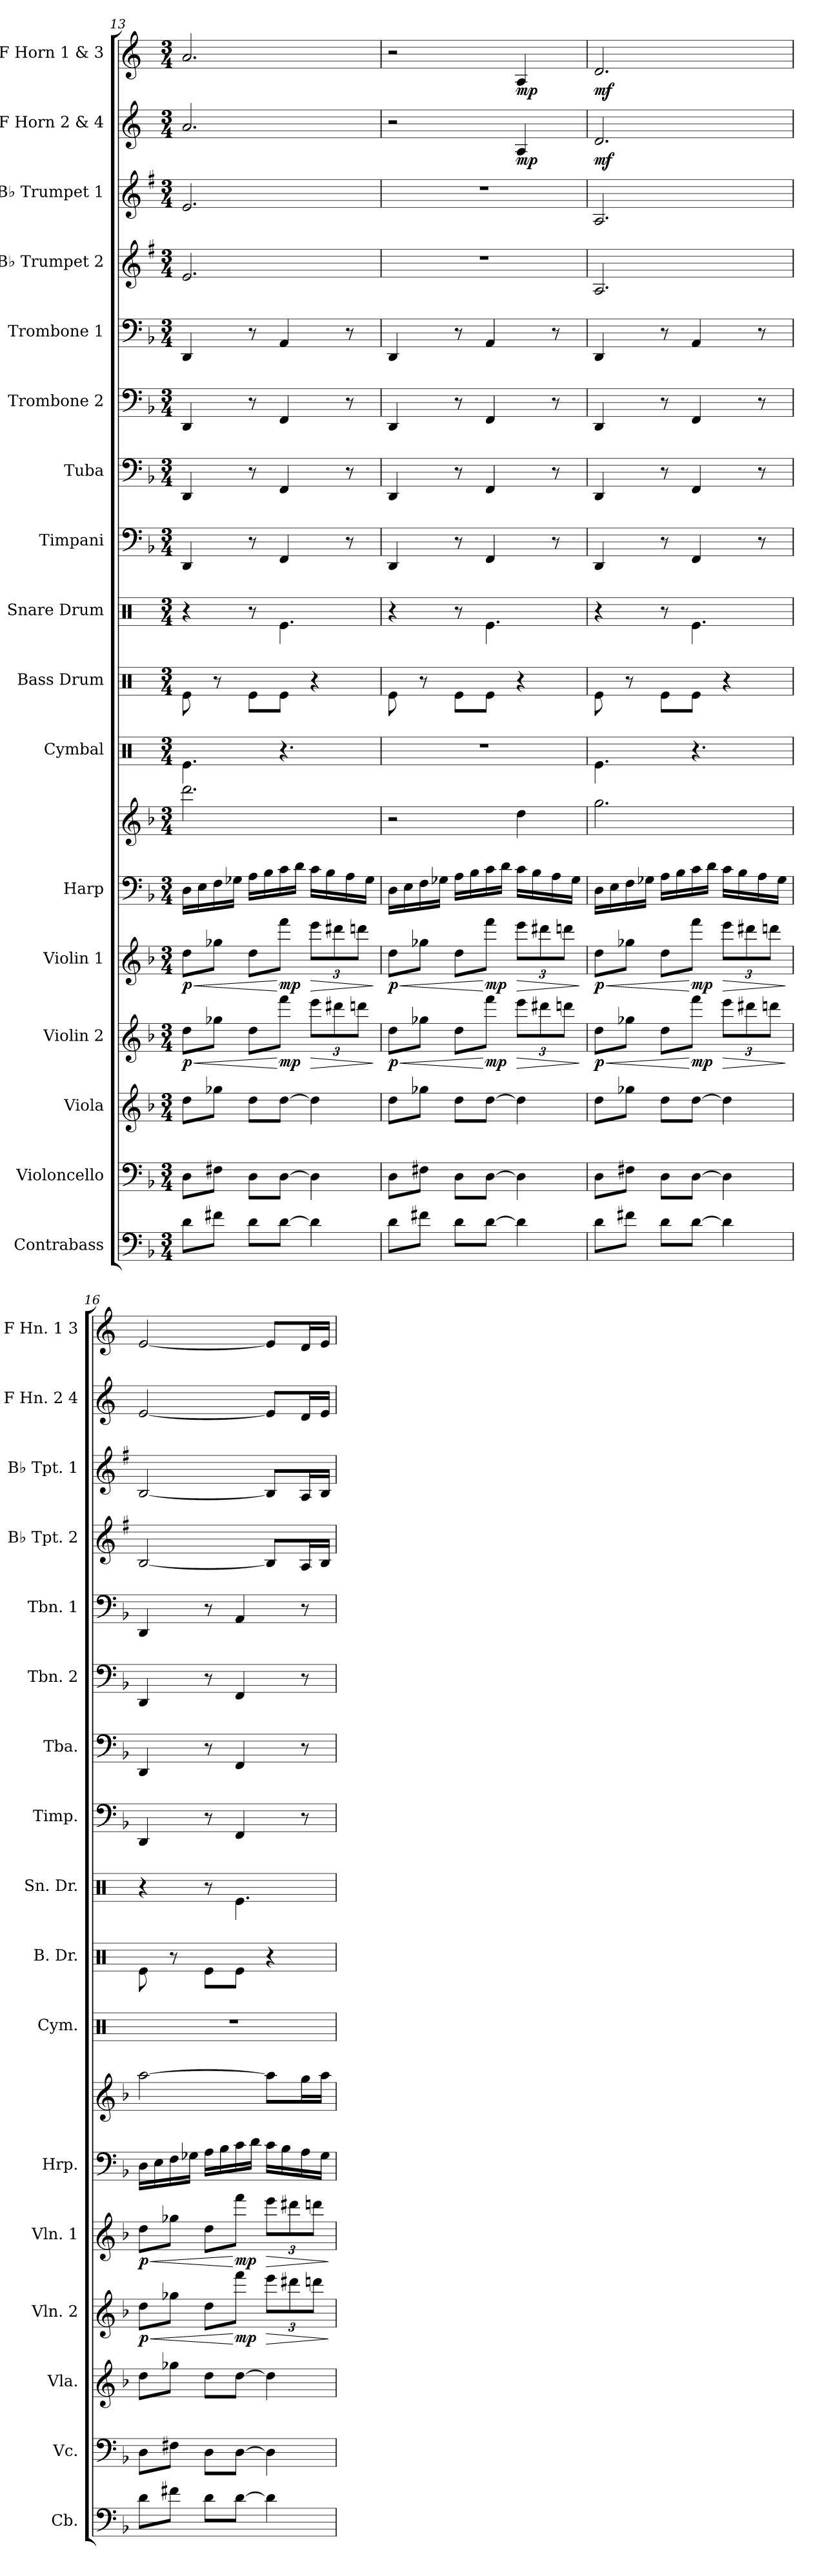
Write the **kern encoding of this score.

**kern	**kern	**kern	**kern	**dynam	**kern	**dynam	**kern	**kern	**kern	**kern	**kern	**kern	**kern	**kern	**kern	**kern	**kern	**kern	**dynam	**kern	**dynam
*part17	*part16	*part15	*part14	*part14	*part13	*part13	*part12	*part12	*part11	*part10	*part9	*part8	*part7	*part6	*part5	*part4	*part3	*part2	*part2	*part1	*part1
*staff18	*staff17	*staff16	*staff15	*staff15	*staff14	*staff14	*staff13	*staff12	*staff11	*staff10	*staff9	*staff8	*staff7	*staff6	*staff5	*staff4	*staff3	*staff2	*staff2	*staff1	*staff1
*I"Contrabass	*I"Violoncello	*I"Viola	*I"Violin 2	*	*I"Violin 1	*	*I"Harp	*	*I"Cymbal	*I"Bass Drum	*I"Snare Drum	*I"Timpani	*I"Tuba	*I"Trombone 2	*I"Trombone 1	*I"B♭ Trumpet 2	*I"B♭ Trumpet 1	*I"F Horn 2 &amp; 4	*	*I"F Horn 1 &amp; 3	*
*I'Cb.	*I'Vc.	*I'Vla.	*I'Vln. 2	*	*I'Vln. 1	*	*I'Hrp.	*	*I'Cym.	*I'B. Dr.	*I'Sn. Dr.	*I'Timp.	*I'Tba.	*I'Tbn. 2	*I'Tbn. 1	*I'B♭ Tpt. 2	*I'B♭ Tpt. 1	*I'F Hn. 2 4	*	*I'F Hn. 1 3	*
!!LO:PB:g=z
*clefF4	*clefF4	*clefG2	*clefG2	*	*clefG2	*	*clefF4	*clefG2	*clefX	*clefX	*clefX	*clefF4	*clefF4	*clefF4	*clefF4	*clefG2	*clefG2	*clefG2	*	*clefG2	*
*ITrd7c12	*	*	*	*	*	*	*	*	*	*	*	*	*	*	*	*ITrd1c2	*ITrd1c2	*ITrd4c7	*	*ITrd4c7	*
*k[b-]	*k[b-]	*k[b-]	*k[b-]	*	*k[b-]	*	*k[b-]	*k[b-]	*k[]	*k[]	*k[]	*k[b-]	*k[b-]	*k[b-]	*k[b-]	*k[b-]	*k[b-]	*k[b-]	*	*k[b-]	*
*M3/4	*M3/4	*M3/4	*M3/4	*	*M3/4	*	*M3/4	*M3/4	*M3/4	*M3/4	*M3/4	*M3/4	*M3/4	*M3/4	*M3/4	*M3/4	*M3/4	*M3/4	*	*M3/4	*
=13	=13	=13	=13	=13	=13	=13	=13	=13	=13	=13	=13	=13	=13	=13	=13	=13	=13	=13	=13	=13	=13
!	!	!	!	!LO:HP:b	!	!LO:HP:b	!	!	!	!	!	!	!	!	!	!	!	!	!	!	!
!	!	!	!	!LO:DY:n=1:b	!	!LO:DY:n=1:b	!	!	!	!	!	!	!	!	!	!	!	!	!	!	!
8D\L	8D\L	8dd\L	8dd\L	< p	8dd\L	< p	16D\LL	2.ddd\	4.Re\	8Re\	4r	4DD/	4DD/	4DD/	4DD/	2.d/	2.d/	2.d/	.	2.d/	.
.	.	.	.	.	.	.	16E\	.	.	.	.	.	.	.	.	.	.	.	.	.	.
8F#X\J	8F#X\J	8gg-X\J	8gg-X\J	.	8gg-X\J	.	16F\	.	.	8r	.	.	.	.	.	.	.	.	.	.	.
.	.	.	.	.	.	.	16G-X\JJ	.	.	.	.	.	.	.	.	.	.	.	.	.	.
8D\L	8D\L	8dd\L	8dd\L	.	8dd\L	.	16A\LL	.	.	8Re\L	8r	8r	8r	8r	8r	.	.	.	.	.	.
.	.	.	.	.	.	.	16B-\	.	.	.	.	.	.	.	.	.	.	.	.	.	.
!	!	!	!	!LO:DY:n=2:b	!	!LO:DY:n=2:b	!	!	!	!	!	!	!	!	!	!	!	!	!	!	!
[8D\J	[8D\J	[8dd\J	8fff\J	[ mp	8fff\J	[ mp	16c\	.	4.r	8Re\J	4.Re\	4FF/	4FF/	4FF/	4AA/	.	.	.	.	.	.
.	.	.	.	.	.	.	16d\JJ	.	.	.	.	.	.	.	.	.	.	.	.	.	.
*	*	*	*Xbrackettup	*	*	*	*	*	*	*	*	*	*	*	*	*	*	*	*	*	*
!	!	!	!	!LO:HP:b	!	!	!	!	!	!	!	!	!	!	!	!	!	!	!	!	!
*	*	*	*	*	*Xbrackettup	*	*	*	*	*	*	*	*	*	*	*	*	*	*	*	*
!	!	!	!	!	!	!LO:HP:b	!	!	!	!	!	!	!	!	!	!	!	!	!	!	!
4D\]	4D\]	4dd\]	12eee\L	>	12eee\L	>	16c\LL	.	.	4r	.	.	.	.	.	.	.	.	.	.	.
.	.	.	.	.	.	.	16B-\	.	.	.	.	.	.	.	.	.	.	.	.	.	.
.	.	.	12ddd#X\	.	12ddd#X\	.	.	.	.	.	.	.	.	.	.	.	.	.	.	.	.
.	.	.	.	.	.	.	16A\	.	.	.	.	8r	8r	8r	8r	.	.	.	.	.	.
.	.	.	12dddn\J	.	12dddn\J	.	.	.	.	.	.	.	.	.	.	.	.	.	.	.	.
.	.	.	.	.	.	.	16G-\JJ	.	.	.	.	.	.	.	.	.	.	.	.	.	.
.	.	.	.	]	.	]	.	.	.	.	.	.	.	.	.	.	.	.	.	.	.
=14	=14	=14	=14	=14	=14	=14	=14	=14	=14	=14	=14	=14	=14	=14	=14	=14	=14	=14	=14	=14	=14
!	!	!	!	!LO:HP:b	!	!LO:HP:b	!	!	!	!	!	!	!	!	!	!	!	!	!	!	!
!	!	!	!	!LO:DY:n=1:b	!	!LO:DY:n=1:b	!	!	!	!	!	!	!	!	!	!	!	!	!	!	!
8D\L	8D\L	8dd\L	8dd\L	< p	8dd\L	< p	16D\LL	2r	2.r	8Re\	4r	4DD/	4DD/	4DD/	4DD/	2.r	2.r	2r	.	2r	.
.	.	.	.	.	.	.	16E\	.	.	.	.	.	.	.	.	.	.	.	.	.	.
8F#X\J	8F#X\J	8gg-X\J	8gg-X\J	.	8gg-X\J	.	16F\	.	.	8r	.	.	.	.	.	.	.	.	.	.	.
.	.	.	.	.	.	.	16G-X\JJ	.	.	.	.	.	.	.	.	.	.	.	.	.	.
8D\L	8D\L	8dd\L	8dd\L	.	8dd\L	.	16A\LL	.	.	8Re\L	8r	8r	8r	8r	8r	.	.	.	.	.	.
.	.	.	.	.	.	.	16B-\	.	.	.	.	.	.	.	.	.	.	.	.	.	.
!	!	!	!	!LO:DY:n=2:b	!	!LO:DY:n=2:b	!	!	!	!	!	!	!	!	!	!	!	!	!	!	!
[8D\J	[8D\J	[8dd\J	8fff\J	[ mp	8fff\J	[ mp	16c\	.	.	8Re\J	4.Re\	4FF/	4FF/	4FF/	4AA/	.	.	.	.	.	.
.	.	.	.	.	.	.	16d\JJ	.	.	.	.	.	.	.	.	.	.	.	.	.	.
!	!	!	!	!LO:HP:b	!	!LO:HP:b	!	!	!	!	!	!	!	!	!	!	!	!	!LO:DY:b	!	!LO:DY:b
4D\]	4D\]	4dd\]	12eee\L	>	12eee\L	>	16c\LL	4dd\	.	4r	.	.	.	.	.	.	.	4D/	mp	4D/	mp
.	.	.	.	.	.	.	16B-\	.	.	.	.	.	.	.	.	.	.	.	.	.	.
.	.	.	12ddd#X\	.	12ddd#X\	.	.	.	.	.	.	.	.	.	.	.	.	.	.	.	.
.	.	.	.	.	.	.	16A\	.	.	.	.	8r	8r	8r	8r	.	.	.	.	.	.
.	.	.	12dddn\J	.	12dddn\J	.	.	.	.	.	.	.	.	.	.	.	.	.	.	.	.
.	.	.	.	.	.	.	16G-\JJ	.	.	.	.	.	.	.	.	.	.	.	.	.	.
.	.	.	.	]	.	]	.	.	.	.	.	.	.	.	.	.	.	.	.	.	.
=15	=15	=15	=15	=15	=15	=15	=15	=15	=15	=15	=15	=15	=15	=15	=15	=15	=15	=15	=15	=15	=15
!	!	!	!	!LO:HP:b	!	!LO:HP:b	!	!	!	!	!	!	!	!	!	!	!	!	!	!	!
!	!	!	!	!LO:DY:n=1:b	!	!LO:DY:n=1:b	!	!	!	!	!	!	!	!	!	!	!	!	!LO:DY:b	!	!LO:DY:b
8D\L	8D\L	8dd\L	8dd\L	< p	8dd\L	< p	16D\LL	2.gg\	4.Re\	8Re\	4r	4DD/	4DD/	4DD/	4DD/	2.G/	2.G/	2.G/	mf	2.G/	mf
.	.	.	.	.	.	.	16E\	.	.	.	.	.	.	.	.	.	.	.	.	.	.
8F#X\J	8F#X\J	8gg-X\J	8gg-X\J	.	8gg-X\J	.	16F\	.	.	8r	.	.	.	.	.	.	.	.	.	.	.
.	.	.	.	.	.	.	16G-X\JJ	.	.	.	.	.	.	.	.	.	.	.	.	.	.
8D\L	8D\L	8dd\L	8dd\L	.	8dd\L	.	16A\LL	.	.	8Re\L	8r	8r	8r	8r	8r	.	.	.	.	.	.
.	.	.	.	.	.	.	16B-\	.	.	.	.	.	.	.	.	.	.	.	.	.	.
!	!	!	!	!LO:DY:n=2:b	!	!LO:DY:n=2:b	!	!	!	!	!	!	!	!	!	!	!	!	!	!	!
[8D\J	[8D\J	[8dd\J	8fff\J	[ mp	8fff\J	[ mp	16c\	.	4.r	8Re\J	4.Re\	4FF/	4FF/	4FF/	4AA/	.	.	.	.	.	.
.	.	.	.	.	.	.	16d\JJ	.	.	.	.	.	.	.	.	.	.	.	.	.	.
!	!	!	!	!LO:HP:b	!	!LO:HP:b	!	!	!	!	!	!	!	!	!	!	!	!	!	!	!
4D\]	4D\]	4dd\]	12eee\L	>	12eee\L	>	16c\LL	.	.	4r	.	.	.	.	.	.	.	.	.	.	.
.	.	.	.	.	.	.	16B-\	.	.	.	.	.	.	.	.	.	.	.	.	.	.
.	.	.	12ddd#X\	.	12ddd#X\	.	.	.	.	.	.	.	.	.	.	.	.	.	.	.	.
.	.	.	.	.	.	.	16A\	.	.	.	.	8r	8r	8r	8r	.	.	.	.	.	.
.	.	.	12dddn\J	.	12dddn\J	.	.	.	.	.	.	.	.	.	.	.	.	.	.	.	.
.	.	.	.	.	.	.	16G-\JJ	.	.	.	.	.	.	.	.	.	.	.	.	.	.
.	.	.	.	]	.	]	.	.	.	.	.	.	.	.	.	.	.	.	.	.	.
=16	=16	=16	=16	=16	=16	=16	=16	=16	=16	=16	=16	=16	=16	=16	=16	=16	=16	=16	=16	=16	=16
!	!	!	!	!LO:HP:b	!	!LO:HP:b	!	!	!	!	!	!	!	!	!	!	!	!	!	!	!
!	!	!	!	!LO:DY:n=1:b	!	!LO:DY:n=1:b	!	!	!	!	!	!	!	!	!	!	!	!	!	!	!
8D\L	8D\L	8dd\L	8dd\L	< p	8dd\L	< p	16D\LL	[2aa\	2.r	8Re\	4r	4DD/	4DD/	4DD/	4DD/	[2A/	[2A/	[2A/	.	[2A/	.
.	.	.	.	.	.	.	16E\	.	.	.	.	.	.	.	.	.	.	.	.	.	.
8F#X\J	8F#X\J	8gg-X\J	8gg-X\J	.	8gg-X\J	.	16F\	.	.	8r	.	.	.	.	.	.	.	.	.	.	.
.	.	.	.	.	.	.	16G-X\JJ	.	.	.	.	.	.	.	.	.	.	.	.	.	.
8D\L	8D\L	8dd\L	8dd\L	.	8dd\L	.	16A\LL	.	.	8Re\L	8r	8r	8r	8r	8r	.	.	.	.	.	.
.	.	.	.	.	.	.	16B-\	.	.	.	.	.	.	.	.	.	.	.	.	.	.
!	!	!	!	!LO:DY:n=2:b	!	!LO:DY:n=2:b	!	!	!	!	!	!	!	!	!	!	!	!	!	!	!
[8D\J	[8D\J	[8dd\J	8fff\J	[ mp	8fff\J	[ mp	16c\	.	.	8Re\J	4.Re\	4FF/	4FF/	4FF/	4AA/	.	.	.	.	.	.
.	.	.	.	.	.	.	16d\JJ	.	.	.	.	.	.	.	.	.	.	.	.	.	.
!	!	!	!	!LO:HP:b	!	!LO:HP:b	!	!	!	!	!	!	!	!	!	!	!	!	!	!	!
4D\]	4D\]	4dd\]	12eee\L	>	12eee\L	>	16c\LL	8aa\L]	.	4r	.	.	.	.	.	8A/L]	8A/L]	8A/L]	.	8A/L]	.
.	.	.	.	.	.	.	16B-\	.	.	.	.	.	.	.	.	.	.	.	.	.	.
.	.	.	12ddd#X\	.	12ddd#X\	.	.	.	.	.	.	.	.	.	.	.	.	.	.	.	.
.	.	.	.	.	.	.	16A\	16gg\L	.	.	.	8r	8r	8r	8r	16G/L	16G/L	16G/L	.	16G/L	.
.	.	.	12dddn\J	.	12dddn\J	.	.	.	.	.	.	.	.	.	.	.	.	.	.	.	.
.	.	.	.	.	.	.	16G-\JJ	16aa\JJ	.	.	.	.	.	.	.	16A/JJ	16A/JJ	16A/JJ	.	16A/JJ	.
.	.	.	.	]	.	]	.	.	.	.	.	.	.	.	.	.	.	.	.	.	.
=	=	=	=	=	=	=	=	=	=	=	=	=	=	=	=	=	=	=	=	=	=
*-	*-	*-	*-	*-	*-	*-	*-	*-	*-	*-	*-	*-	*-	*-	*-	*-	*-	*-	*-	*-	*-
